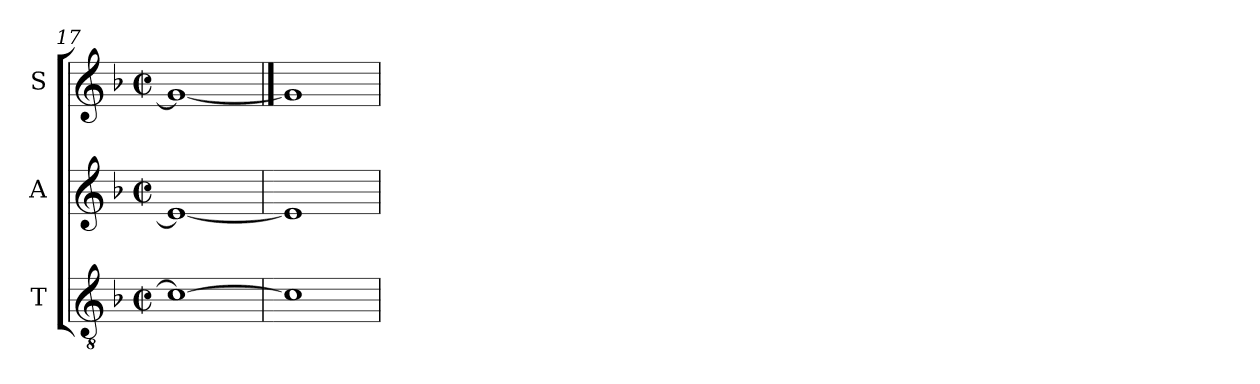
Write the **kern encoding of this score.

**kern	**kern	**kern
*part3	*part2	*part1
*staff3	*staff2	*staff1
*I"T	*I"A	*I"S
*clefGv2	*clefG2	*clefG2
*k[b-]	*k[b-]	*k[b-]
*F:	*F:	*F:
*M2/2	*M2/2	*M2/2
*met(c|)	*met(c|)	*met(c|)
=17	=17	=17
1c_	1e_	1g_
=18	=18	==18
1c]	1e]	1g]
=	=	=
*-	*-	*-
